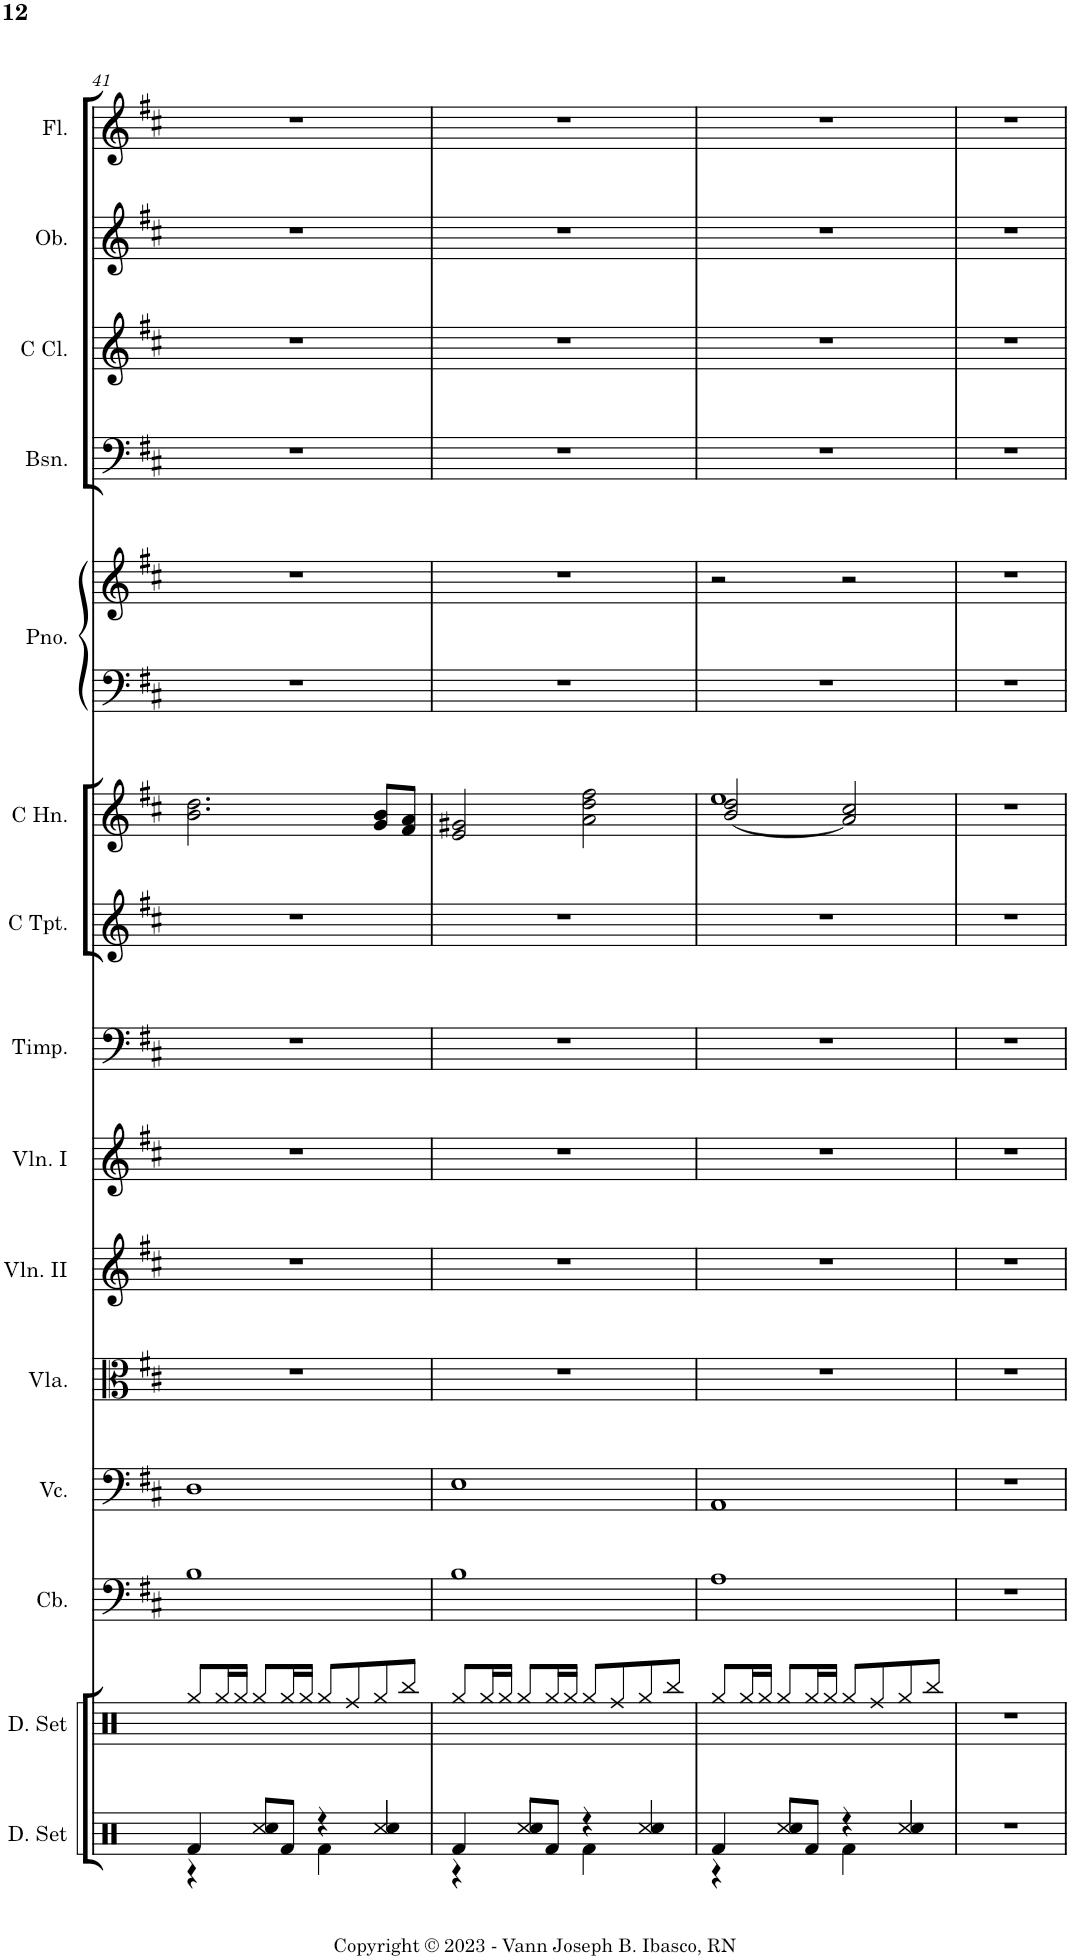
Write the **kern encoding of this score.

**kern	**kern	**kern	**kern	**kern	**kern	**kern	**kern	**kern	**kern	**kern	**kern	**kern	**kern	**kern	**kern
*part15	*part14	*part13	*part12	*part11	*part10	*part9	*part8	*part7	*part6	*part5	*part5	*part4	*part3	*part2	*part1
*staff16	*staff15	*staff14	*staff13	*staff12	*staff11	*staff10	*staff9	*staff8	*staff7	*staff6	*staff5	*staff4	*staff3	*staff2	*staff1
*I"Drumset	*I"Drumset	*I"Contrabasses	*I"Violoncellos	*I"Violas	*I"Violins II	*I"Violins I	*I"Timpani	*I"C Trumpet	*I"Horn in C	*I"Grand Piano	*	*I"Bassoons	*I"C Clarinet	*I"Oboes	*I"Flutes
*I'D. Set	*I'D. Set	*I'Cb.	*I'Vc.	*I'Vla.	*I'Vln. II	*I'Vln. I	*I'Timp.	*I'C Tpt.	*	*I'Pno.	*	*I'Bsn.	*I'C Cl.	*I'Ob.	*I'Fl.
!!LO:PB:g=z
*clefX	*clefX	*clefF4	*clefF4	*clefC3	*clefG2	*clefG2	*clefF4	*clefG2	*clefG2	*clefF4	*clefG2	*clefF4	*clefG2	*clefG2	*clefG2
*	*	*Trd7c12	*	*	*	*	*	*	*Trd7c12	*	*	*	*Trd1c2	*	*
*k[]	*k[]	*k[f#c#]	*k[f#c#]	*k[f#c#]	*k[f#c#]	*k[f#c#]	*k[f#c#]	*k[f#c#]	*k[f#c#]	*k[f#c#]	*k[f#c#]	*k[f#c#]	*k[f#c#]	*k[f#c#]	*k[f#c#]
*M4/4	*M4/4	*M4/4	*M4/4	*M4/4	*M4/4	*M4/4	*M4/4	*M4/4	*M4/4	*M4/4	*M4/4	*M4/4	*M4/4	*M4/4	*M4/4
=41	=41	=41	=41	=41	=41	=41	=41	=41	=41	=41	=41	=41	=41	=41	=41
*^	*	*	*	*	*	*	*	*	*	*	*	*	*	*	*
4Rf/	4r	8Rgg/L	1B	1D	1r	1r	1r	1r	1r	2.b\ 2.dd\	1r	1r	1r	1r	1r	1r
.	.	16Rgg/L	.	.	.	.	.	.	.	.	.	.	.	.	.	.
.	.	16Rgg/JJ	.	.	.	.	.	.	.	.	.	.	.	.	.	.
4Rcc/	8Rcc/L	8Rgg/L	.	.	.	.	.	.	.	.	.	.	.	.	.	.
.	8Rf/J	16Rgg/L	.	.	.	.	.	.	.	.	.	.	.	.	.	.
.	.	16Rgg/JJ	.	.	.	.	.	.	.	.	.	.	.	.	.	.
4r	4Rf\	8Rgg/L	.	.	.	.	.	.	.	.	.	.	.	.	.	.
.	.	8Rff/	.	.	.	.	.	.	.	.	.	.	.	.	.	.
4Rcc/	4Rcc/	8Rgg/	.	.	.	.	.	.	.	8g/ 8b/L	.	.	.	.	.	.
.	.	8Rbb/J	.	.	.	.	.	.	.	8f#/ 8a/J	.	.	.	.	.	.
=42	=42	=42	=42	=42	=42	=42	=42	=42	=42	=42	=42	=42	=42	=42	=42	=42
4Rf/	4r	8Rgg/L	1B	1E	1r	1r	1r	1r	1r	2e/ 2g#X/	1r	1r	1r	1r	1r	1r
.	.	16Rgg/L	.	.	.	.	.	.	.	.	.	.	.	.	.	.
.	.	16Rgg/JJ	.	.	.	.	.	.	.	.	.	.	.	.	.	.
4Rcc/	8Rcc/L	8Rgg/L	.	.	.	.	.	.	.	.	.	.	.	.	.	.
.	8Rf/J	16Rgg/L	.	.	.	.	.	.	.	.	.	.	.	.	.	.
.	.	16Rgg/JJ	.	.	.	.	.	.	.	.	.	.	.	.	.	.
4r	4Rf\	8Rgg/L	.	.	.	.	.	.	.	2a\ 2dd\ 2ff#\	.	.	.	.	.	.
.	.	8Rff/	.	.	.	.	.	.	.	.	.	.	.	.	.	.
4Rcc/	4Rcc/	8Rgg/	.	.	.	.	.	.	.	.	.	.	.	.	.	.
.	.	8Rbb/J	.	.	.	.	.	.	.	.	.	.	.	.	.	.
=43	=43	=43	=43	=43	=43	=43	=43	=43	=43	=43	=43	=43	=43	=43	=43	=43
*	*	*	*	*	*	*	*	*	*	*^	*	*	*	*	*	*
4Rf/	4r	8Rgg/L	1A	1AA	1r	1r	1r	1r	1r	(2b/ 2dd/	1ee	1r	2r	1r	1r	1r	1r
.	.	16Rgg/L	.	.	.	.	.	.	.	.	.	.	.	.	.	.	.
.	.	16Rgg/JJ	.	.	.	.	.	.	.	.	.	.	.	.	.	.	.
4Rcc/	8Rcc/L	8Rgg/L	.	.	.	.	.	.	.	.	.	.	.	.	.	.	.
.	8Rf/J	16Rgg/L	.	.	.	.	.	.	.	.	.	.	.	.	.	.	.
.	.	16Rgg/JJ	.	.	.	.	.	.	.	.	.	.	.	.	.	.	.
4r	4Rf\	8Rgg/L	.	.	.	.	.	.	.	2a/ 2cc#/)	.	.	2r	.	.	.	.
.	.	8Rff/	.	.	.	.	.	.	.	.	.	.	.	.	.	.	.
4Rcc/	4Rcc/	8Rgg/	.	.	.	.	.	.	.	.	.	.	.	.	.	.	.
.	.	8Rbb/J	.	.	.	.	.	.	.	.	.	.	.	.	.	.	.
*v	*v	*	*	*	*	*	*	*	*	*v	*v	*	*	*	*	*	*
=44	=44	=44	=44	=44	=44	=44	=44	=44	=44	=44	=44	=44	=44	=44	=44
1r	1r	1r	1r	1r	1r	1r	1r	1r	1r	1r	1r	1r	1r	1r	1r
=	=	=	=	=	=	=	=	=	=	=	=	=	=	=	=
*-	*-	*-	*-	*-	*-	*-	*-	*-	*-	*-	*-	*-	*-	*-	*-
